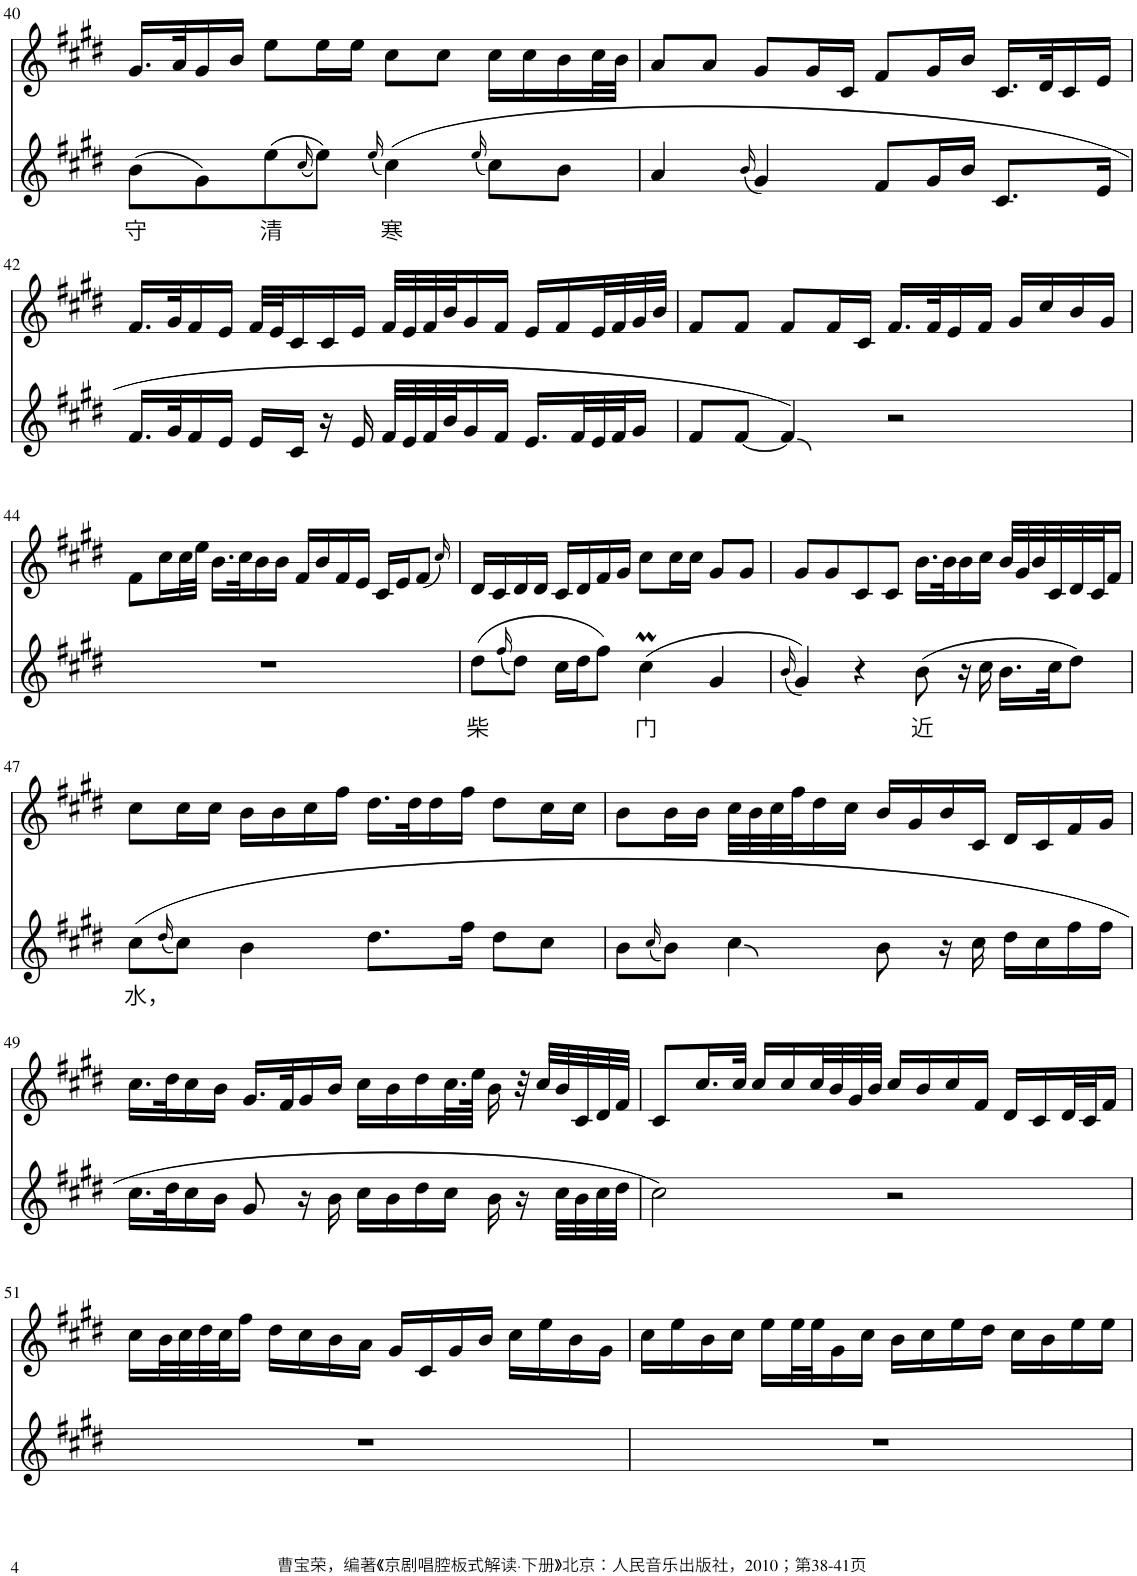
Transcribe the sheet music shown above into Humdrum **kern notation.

**kern	**text	**kern
*part2	*part2	*part1
*staff2	*staff2	*staff1
*I"Piano	*	*I"Piano
*I'Pno	*	*I'Pno
!!LO:PB:g=z
*clefG2	*	*clefG2
*k[f#c#g#d#]	*	*k[f#c#g#d#]
*M4/4	*	*M4/4
=40	=40	=40
!	!LO:LY:b	!
(8b\L	守	16.g#/LL
.	.	32a/K
8g#\)	.	16g#/
.	.	16b/JJ
!	!LO:LY:b	!
(8ee\	清	8ee\L
(16qcc#/	.	.
8ee\J))	.	16ee\L
.	.	16ee\JJ
(16qee/	.	.
!	!LO:LY:b	!
(4cc#\)	寒	8cc#\L
.	.	8cc#\J
(16qee/	.	.
8cc#\L)	.	16cc#\LL
.	.	16cc#\
8b\J	.	16b\
.	.	32cc#\L
.	.	32b\JJJ
=41	=41	=41
4a/	.	8a/L
.	.	8a/J
(16qb/	.	.
4g#/)	.	8g#/L
.	.	16g#/L
.	.	16c#/JJ
8f#/L	.	8f#/L
16g#/L	.	16g#/L
16b/JJ	.	16b/JJ
8.c#/L	.	16.c#/LL
.	.	32d#/K
.	.	16c#/
16e/Jk	.	16e/JJ
!!LO:LB:g=z
=42	=42	=42
16.f#/LL	.	16.f#/LL
32g#/K	.	32g#/K
16f#/	.	16f#/
16e/JJ	.	16e/JJ
16e/LL	.	32f#/LLL
.	.	32e/J
16c#/JJ	.	16c#/
16r	.	16c#/
16e/	.	16e/JJ
32f#/LLL	.	32f#/LLL
32e/	.	32e/
32f#/	.	32f#/
32b/J	.	32b/J
16g#/	.	16g#/
16f#/JJ	.	16f#/JJ
16.e/LL	.	16e/LL
.	.	16f#/
32f#/L	.	.
32e/	.	32e/L
32f#/J	.	32f#/
16g#/JJ	.	32g#/
.	.	32b/JJJ
=43	=43	=43
8f#/L	.	8f#/L
[8f#/J	.	8f#/J
4f#/])	.	8f#/L
.	.	16f#/L
.	.	16c#/JJ
2r	.	16.f#/LL
.	.	32f#/K
.	.	16e/
.	.	16f#/JJ
.	.	16g#/LL
.	.	16cc#/
.	.	16b/
.	.	16g#/JJ
!!LO:LB:g=z
=44	=44	=44
1r	.	8f#\L
.	.	16cc#\L
.	.	32cc#\L
.	.	32ee\JJJ
.	.	16.b\LL
.	.	32cc#\K
.	.	16b\
.	.	16b\JJ
.	.	16f#/LL
.	.	16b/
.	.	16f#/
.	.	16e/JJ
.	.	16c#/LL
.	.	16e/J
.	.	(8f#/J
.	.	16qcc#/)
=45	=45	=45
!	!LO:LY:b	!
(8dd#\L	柴	16d#/LL
.	.	16c#/
(16qff#/	.	.
8dd#\J)	.	16d#/
.	.	16d#/JJ
16cc#\LL	.	16c#/LL
16dd#\J	.	16d#/
8ff#\J)	.	16f#/
.	.	16g#/JJ
!	!LO:LY:b	!
(4cc#M\	门	8cc#\L
.	.	16cc#\L
.	.	16cc#\JJ
4g#/	.	8g#/L
.	.	8g#/J
=46	=46	=46
(16qb/	.	.
4g#/))	.	8g#/L
.	.	8g#/
4r	.	8c#/
.	.	8c#/J
!	!LO:LY:b	!
(8b\	近	16.b\LL
.	.	32b\K
16r	.	16b\
16cc#\	.	16cc#\JJ
16.b\LL	.	32b/LLL
.	.	32g#/
.	.	32b/
32cc#\JK	.	32c#/
8dd#\J)	.	32d#/
.	.	32c#/J
.	.	16f#/JJ
!!LO:LB:g=z
=47	=47	=47
!	!LO:LY:b	!
(8cc#\L	水，	8cc#\L
(16qdd#/	.	.
8cc#\J)	.	16cc#\L
.	.	16cc#\JJ
4b\	.	16b\LL
.	.	16b\
.	.	16cc#\
.	.	16ff#\JJ
8.dd#\L	.	16.dd#\LL
.	.	32dd#\K
.	.	16dd#\
16ff#\Jk	.	16ff#\JJ
8dd#\L	.	8dd#\L
8cc#\J	.	16cc#\L
.	.	16cc#\JJ
=48	=48	=48
8b\L	.	8b\L
(16qcc#/	.	.
8b\J)	.	16b\L
.	.	16b\JJ
4cc#\	.	32cc#\LLL
.	.	32b\
.	.	32cc#\
.	.	32ff#\J
.	.	16dd#\
.	.	16cc#\JJ
8b\	.	16b/LL
.	.	16g#/
16r	.	16b/
16cc#\	.	16c#/JJ
16dd#\LL	.	16d#/LL
16cc#\	.	16c#/
16ff#\	.	16f#/
16ff#\JJ	.	16g#/JJ
!!LO:LB:g=z
=49	=49	=49
16.cc#\LL	.	16.cc#\LL
32dd#\K	.	32dd#\K
16cc#\	.	16cc#\
16b\JJ	.	16b\JJ
8g#/	.	16.g#/LL
.	.	32f#/K
16r	.	16g#/
16b\	.	16b/JJ
16cc#\LL	.	16cc#\LL
16b\	.	16b\
16dd#\	.	16dd#\
16cc#\JJ	.	32.cc#\L
.	.	64ee\JJJk
16b\	.	16b\
16r	.	32r
.	.	32cc#/LLL
32cc#\LLL	.	32b/
32b\	.	32c#/
32cc#\	.	32d#/
32dd#\JJJ	.	32f#/JJJ
=50	=50	=50
2cc#\)	.	8c#/L
.	.	16.cc#/L
.	.	32cc#/JJk
.	.	16cc#/LL
.	.	16cc#/
.	.	32cc#/L
.	.	32b/
.	.	32g#/
.	.	32b/JJJ
2r	.	16cc#/LL
.	.	16b/
.	.	16cc#/
.	.	16f#/JJ
.	.	16d#/LL
.	.	16c#/
.	.	32d#/L
.	.	32c#/J
.	.	16f#/JJ
!!LO:LB:g=z
=51	=51	=51
1r	.	16cc#\LL
.	.	32b\L
.	.	32cc#\
.	.	32dd#\
.	.	32cc#\J
.	.	16ff#\JJ
.	.	16dd#\LL
.	.	16cc#\
.	.	16b\
.	.	16a\JJ
.	.	16g#/LL
.	.	16c#/
.	.	16g#/
.	.	16b/JJ
.	.	16cc#\LL
.	.	16ee\
.	.	16b\
.	.	16g#\JJ
=52	=52	=52
1r	.	16cc#\LL
.	.	16ee\
.	.	16b\
.	.	16cc#\JJ
.	.	16ee\LL
.	.	32ee\L
.	.	32ee\J
.	.	16g#\
.	.	16cc#\JJ
.	.	16b\LL
.	.	16cc#\
.	.	16ee\
.	.	16dd#\JJ
.	.	16cc#\LL
.	.	16b\
.	.	16ee\
.	.	16ee\JJ
=	=	=
*-	*-	*-
